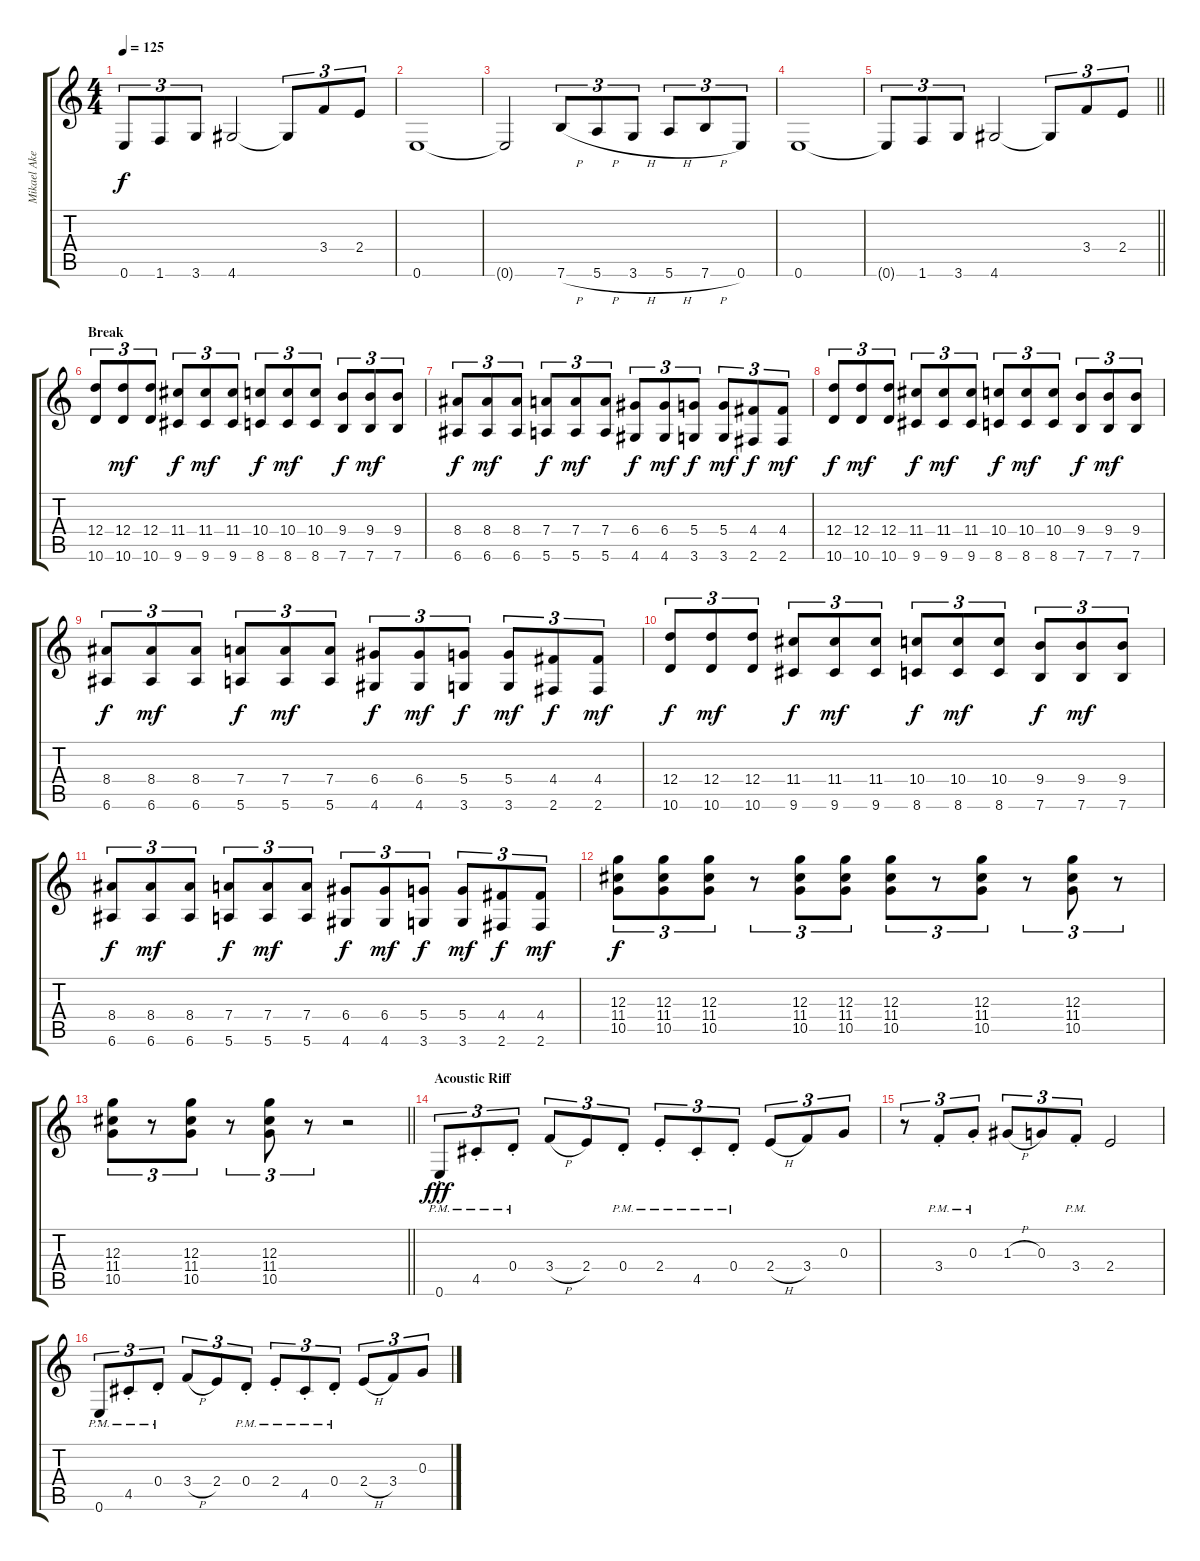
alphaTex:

\track ("Mikael Akerfeldt" "Mikael Ake") {instrument acousticguitarnylon}
\staff {score tabs}
\tuning (E4 B3 G3 D3 A2 E2) {hide}
\ts (4 4)
\tempo 125
\clef g2
\ks c
0.6{t}.8{tu (3 2) dy f} 1.6.8{tu (3 2) volume 10} 3.6.8{tu (3 2)} 4.6.2 4.6{t}.8{tu (3 2)} 3.4.8{tu (3 2)} 2.4.8{tu (3 2)} |
0.6.1{volume 4} |
0.6{t}.2 7.6{h}.8{tu (3 2) volume 10} 5.6{h}.8{tu (3 2)} 3.6{h}.8{tu (3 2)} 5.6{h}.8{tu (3 2)} 7.6{h}.8{tu (3 2)} 0.6.8{tu (3 2)} |
0.6.1{volume 6} |
\barLineRight lightlight
0.6{t}.8{tu (3 2)} 1.6.8{tu (3 2) volume 10} 3.6.8{tu (3 2)} 4.6.2 4.6{t}.8{tu (3 2)} 3.4.8{tu (3 2)} 2.4.8{tu (3 2)} |
\section ("" "Break")
(12.4 10.6).8{tu (3 2) instrument distortionguitar} (12.4 10.6).8{tu (3 2) dy mf} (12.4 10.6).8{tu (3 2)} (11.4 9.6).8{tu (3 2) dy f} (11.4 9.6).8{tu (3 2) dy mf} (11.4 9.6).8{tu (3 2)} (10.4 8.6).8{tu (3 2) dy f} (10.4 8.6).8{tu (3 2) dy mf} (10.4 8.6).8{tu (3 2)} (9.4 7.6).8{tu (3 2) dy f} (9.4 7.6).8{tu (3 2) dy mf} (9.4 7.6).8{tu (3 2)} |
(8.4 6.6).8{tu (3 2) dy f} (8.4 6.6).8{tu (3 2) dy mf} (8.4 6.6).8{tu (3 2)} (7.4 5.6).8{tu (3 2) dy f} (7.4 5.6).8{tu (3 2) dy mf} (7.4 5.6).8{tu (3 2)} (6.4 4.6).8{tu (3 2) dy f} (6.4 4.6).8{tu (3 2) dy mf} (5.4 3.6).8{tu (3 2) dy f} (5.4 3.6).8{tu (3 2) dy mf} (4.4 2.6).8{tu (3 2) dy f} (4.4 2.6).8{tu (3 2) dy mf} |
(12.4 10.6).8{tu (3 2) dy f} (12.4 10.6).8{tu (3 2) dy mf} (12.4 10.6).8{tu (3 2)} (11.4 9.6).8{tu (3 2) dy f} (11.4 9.6).8{tu (3 2) dy mf} (11.4 9.6).8{tu (3 2)} (10.4 8.6).8{tu (3 2) dy f} (10.4 8.6).8{tu (3 2) dy mf} (10.4 8.6).8{tu (3 2)} (9.4 7.6).8{tu (3 2) dy f} (9.4 7.6).8{tu (3 2) dy mf} (9.4 7.6).8{tu (3 2)} |
(8.4 6.6).8{tu (3 2) dy f} (8.4 6.6).8{tu (3 2) dy mf} (8.4 6.6).8{tu (3 2)} (7.4 5.6).8{tu (3 2) dy f} (7.4 5.6).8{tu (3 2) dy mf} (7.4 5.6).8{tu (3 2)} (6.4 4.6).8{tu (3 2) dy f} (6.4 4.6).8{tu (3 2) dy mf} (5.4 3.6).8{tu (3 2) dy f} (5.4 3.6).8{tu (3 2) dy mf} (4.4 2.6).8{tu (3 2) dy f} (4.4 2.6).8{tu (3 2) dy mf} |
(12.4 10.6).8{tu (3 2) dy f} (12.4 10.6).8{tu (3 2) dy mf} (12.4 10.6).8{tu (3 2)} (11.4 9.6).8{tu (3 2) dy f} (11.4 9.6).8{tu (3 2) dy mf} (11.4 9.6).8{tu (3 2)} (10.4 8.6).8{tu (3 2) dy f} (10.4 8.6).8{tu (3 2) dy mf} (10.4 8.6).8{tu (3 2)} (9.4 7.6).8{tu (3 2) dy f} (9.4 7.6).8{tu (3 2) dy mf} (9.4 7.6).8{tu (3 2)} |
(8.4 6.6).8{tu (3 2) dy f} (8.4 6.6).8{tu (3 2) dy mf} (8.4 6.6).8{tu (3 2)} (7.4 5.6).8{tu (3 2) dy f} (7.4 5.6).8{tu (3 2) dy mf} (7.4 5.6).8{tu (3 2)} (6.4 4.6).8{tu (3 2) dy f} (6.4 4.6).8{tu (3 2) dy mf} (5.4 3.6).8{tu (3 2) dy f} (5.4 3.6).8{tu (3 2) dy mf} (4.4 2.6).8{tu (3 2) dy f} (4.4 2.6).8{tu (3 2) dy mf} |
(12.3 11.4 10.5).8{tu (3 2) dy f volume 8} (12.3 11.4 10.5).8{tu (3 2)} (12.3 11.4 10.5).8{tu (3 2)} r.8{tu (3 2)} (12.3 11.4 10.5).8{tu (3 2)} (12.3 11.4 10.5).8{tu (3 2)} (12.3 11.4 10.5).8{tu (3 2)} r.8{tu (3 2)} (12.3 11.4 10.5).8{tu (3 2)} r.8{tu (3 2)} (12.3 11.4 10.5).8{tu (3 2)} r.8{tu (3 2)} |
\barLineRight lightlight
(12.3 11.4 10.5).8{tu (3 2)} r.8{tu (3 2)} (12.3 11.4 10.5).8{tu (3 2)} r.8{tu (3 2)} (12.3 11.4 10.5).8{tu (3 2)} r.8{tu (3 2)} r.2 |
\section ("" "Acoustic Riff")
0.6{pm st}.8{tu (3 2) dy fff volume 11 instrument acousticguitarnylon} 4.5{pm st}.8{tu (3 2)} 0.4{pm st}.8{tu (3 2)} 3.4{h}.8{tu (3 2)} 2.4.8{tu (3 2)} 0.4{pm st}.8{tu (3 2)} 2.4{pm st}.8{tu (3 2)} 4.5{pm st}.8{tu (3 2)} 0.4{pm st}.8{tu (3 2)} 2.4{h}.8{tu (3 2)} 3.4.8{tu (3 2)} 0.3.8{tu (3 2)} |
r.8{tu (3 2)} 3.4{pm st}.8{tu (3 2)} 0.3{pm st}.8{tu (3 2)} 1.3{h}.8{tu (3 2)} 0.3.8{tu (3 2)} 3.4{pm st}.8{tu (3 2)} 2.4.2 |
0.6{pm st}.8{tu (3 2)} 4.5{pm st}.8{tu (3 2)} 0.4{pm st}.8{tu (3 2)} 3.4{h}.8{tu (3 2)} 2.4.8{tu (3 2)} 0.4{pm st}.8{tu (3 2)} 2.4{pm st}.8{tu (3 2)} 4.5{pm st}.8{tu (3 2)} 0.4{pm st}.8{tu (3 2)} 2.4{h}.8{tu (3 2)} 3.4.8{tu (3 2)} 0.3.8{tu (3 2)}
